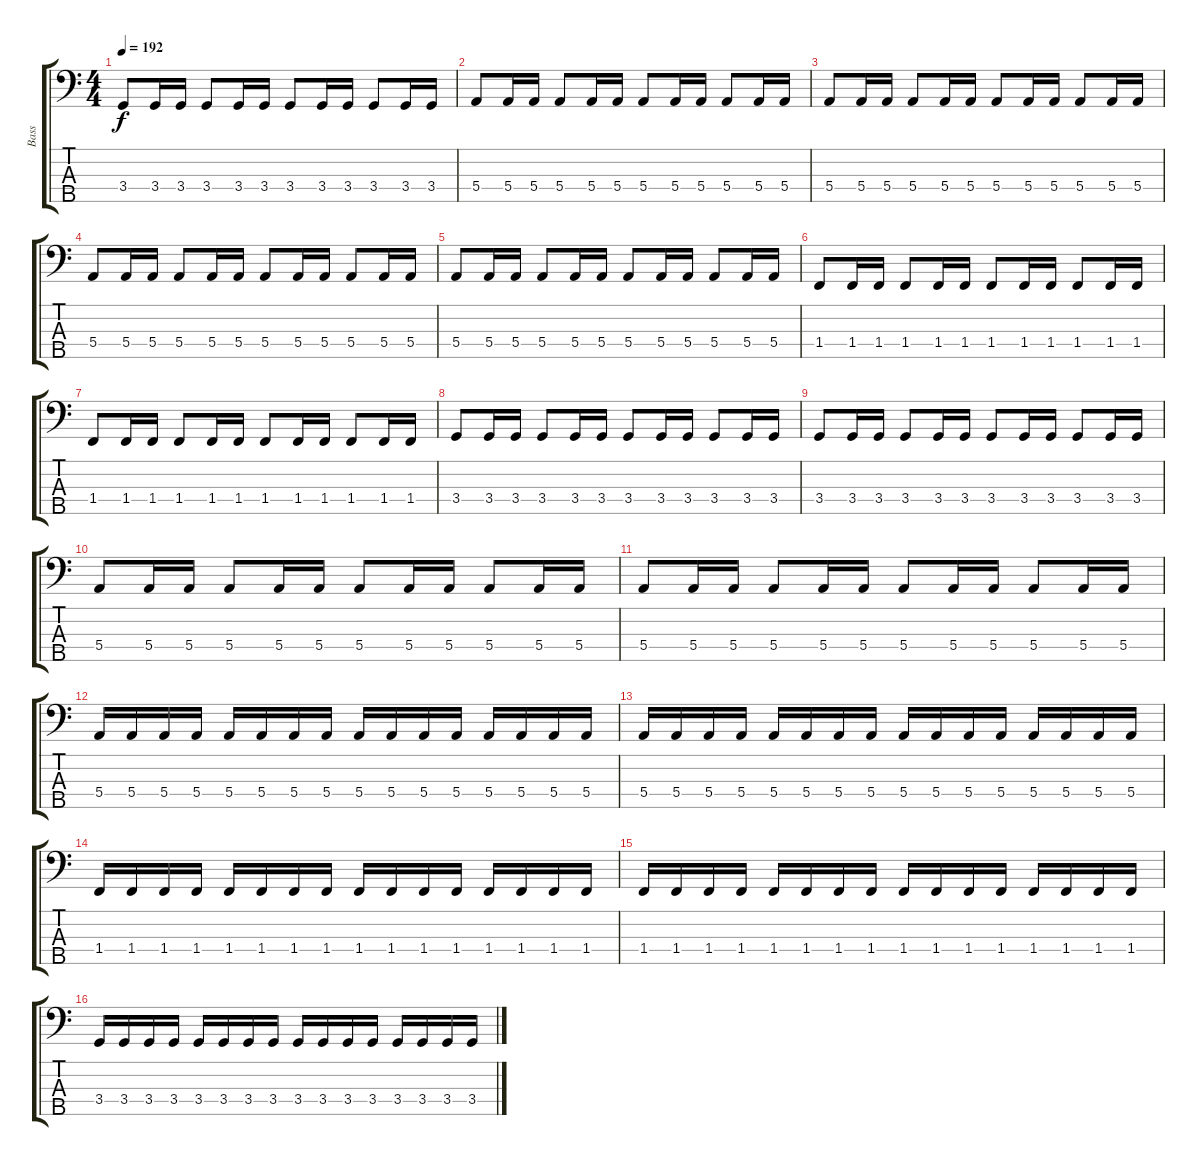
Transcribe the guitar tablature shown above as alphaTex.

\track ("Bass" "Bass") {instrument electricbasspick}
\staff {score tabs}
\tuning (G2 D2 A1 E1 B0) {hide}
\ts (4 4)
\tempo 192
\clef f4
\ks c
3.4.8{dy f} 3.4.16 3.4.16 3.4.8 3.4.16 3.4.16 3.4.8 3.4.16 3.4.16 3.4.8 3.4.16 3.4.16 |
5.4.8 5.4.16 5.4.16 5.4.8 5.4.16 5.4.16 5.4.8 5.4.16 5.4.16 5.4.8 5.4.16 5.4.16 |
5.4.8 5.4.16 5.4.16 5.4.8 5.4.16 5.4.16 5.4.8 5.4.16 5.4.16 5.4.8 5.4.16 5.4.16 |
5.4.8 5.4.16 5.4.16 5.4.8 5.4.16 5.4.16 5.4.8 5.4.16 5.4.16 5.4.8 5.4.16 5.4.16 |
5.4.8 5.4.16 5.4.16 5.4.8 5.4.16 5.4.16 5.4.8 5.4.16 5.4.16 5.4.8 5.4.16 5.4.16 |
1.4.8 1.4.16 1.4.16 1.4.8 1.4.16 1.4.16 1.4.8 1.4.16 1.4.16 1.4.8 1.4.16 1.4.16 |
1.4.8 1.4.16 1.4.16 1.4.8 1.4.16 1.4.16 1.4.8 1.4.16 1.4.16 1.4.8 1.4.16 1.4.16 |
3.4.8 3.4.16 3.4.16 3.4.8 3.4.16 3.4.16 3.4.8 3.4.16 3.4.16 3.4.8 3.4.16 3.4.16 |
3.4.8 3.4.16 3.4.16 3.4.8 3.4.16 3.4.16 3.4.8 3.4.16 3.4.16 3.4.8 3.4.16 3.4.16 |
5.4.8 5.4.16 5.4.16 5.4.8 5.4.16 5.4.16 5.4.8 5.4.16 5.4.16 5.4.8 5.4.16 5.4.16 |
5.4.8 5.4.16 5.4.16 5.4.8 5.4.16 5.4.16 5.4.8 5.4.16 5.4.16 5.4.8 5.4.16 5.4.16 |
5.4.16 5.4.16 5.4.16 5.4.16 5.4.16 5.4.16 5.4.16 5.4.16 5.4.16 5.4.16 5.4.16 5.4.16 5.4.16 5.4.16 5.4.16 5.4.16 |
5.4.16 5.4.16 5.4.16 5.4.16 5.4.16 5.4.16 5.4.16 5.4.16 5.4.16 5.4.16 5.4.16 5.4.16 5.4.16 5.4.16 5.4.16 5.4.16 |
1.4.16 1.4.16 1.4.16 1.4.16 1.4.16 1.4.16 1.4.16 1.4.16 1.4.16 1.4.16 1.4.16 1.4.16 1.4.16 1.4.16 1.4.16 1.4.16 |
1.4.16 1.4.16 1.4.16 1.4.16 1.4.16 1.4.16 1.4.16 1.4.16 1.4.16 1.4.16 1.4.16 1.4.16 1.4.16 1.4.16 1.4.16 1.4.16 |
3.4.16 3.4.16 3.4.16 3.4.16 3.4.16 3.4.16 3.4.16 3.4.16 3.4.16 3.4.16 3.4.16 3.4.16 3.4.16 3.4.16 3.4.16 3.4.16
